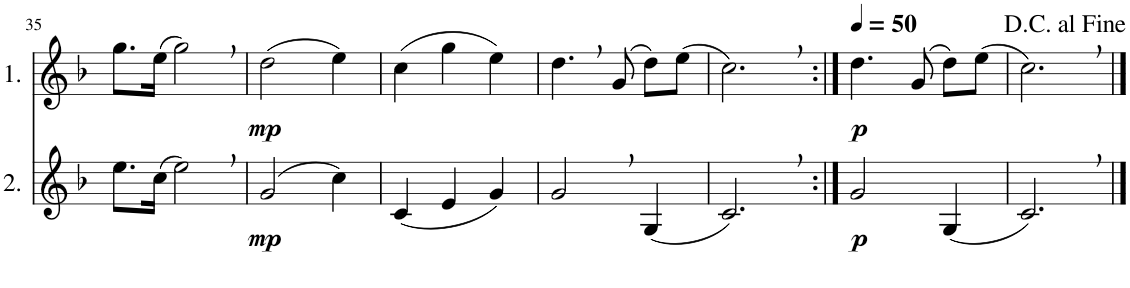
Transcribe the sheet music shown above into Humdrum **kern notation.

**kern	**dynam	**kern	**dynam
*part2	*part2	*part1	*part1
*staff2	*staff2	*staff1	*staff1
*I"2.	*	*I"1.	*
!!LO:PB:g=z
*clefG2	*	*clefG2	*
*Trd4c7	*	*Trd4c7	*
*k[b-]	*	*k[b-]	*
*M3/4	*	*M3/4	*
=35	=35	=35	=35
8.ee\L	.	8.gg\L	.
(16cc\Jk	.	(16ee\Jk	.
2ee,\)	.	2gg,\)	.
=36	=36	=36	=36
!	!LO:DY:b	!	!LO:DY:b
(2g/	mp	(2dd\	mp
4cc\)	.	4ee\)	.
=37	=37	=37	=37
(4c/	.	(4cc\	.
4e/	.	4gg\	.
4g/)	.	4ee\)	.
=38	=38	=38	=38
2g,/	.	4.dd,\	.
.	.	(8g/	.
(4G/	.	8dd\L)	.
.	.	(8ee\J	.
=39	=39	=39	=39
2.c,/)	.	2.cc,\)	.
=40:|!	=40:|!	=40:|!	=40:|!
*	*	*MM50	*
!	!LO:DY:b	!	!LO:DY:b
2g/	p	4.dd\	p
.	.	(8g/	.
(4G/	.	8dd\L)	.
.	.	(8ee\J	.
=41	=41	=41	=41
2.c,/)	.	2.cc,\)	.
==	==	==	==
*-	*-	*-	*-
